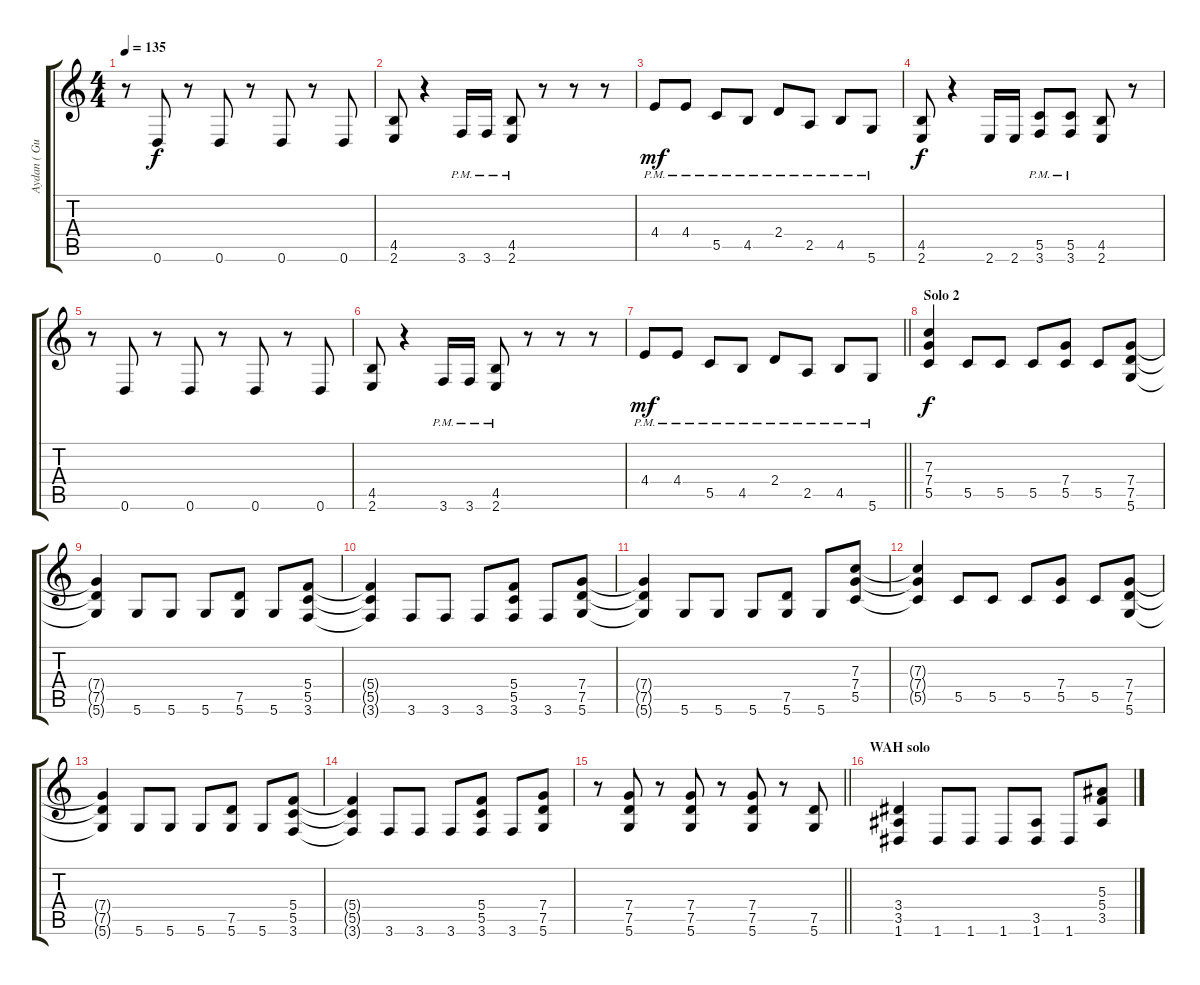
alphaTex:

\track ("Aydan ( Guitar 1 )" "Aydan ( Gu") {instrument distortionguitar}
\staff {score tabs}
\tuning (D4 A3 F3 C3 G2 D2) {hide}
\ts (4 4)
\tempo 135
\clef g2
\ks c
r.8{dy f} 0.6.8 r.8 0.6.8 r.8 0.6.8 r.8 0.6.8 |
(4.5 2.6).8 r.4 3.6{pm}.16 3.6{pm}.16 (4.5{pm} 2.6{pm}).8 r.8 r.8 r.8 |
4.4{pm}.8{dy mf} 4.4{pm}.8 5.5{pm}.8 4.5{pm}.8 2.4{pm}.8 2.5{pm}.8 4.5{pm}.8 5.6{pm}.8 |
(4.5 2.6).8{dy f} r.4 2.6.16 2.6.16 (5.5{pm} 3.6{pm}).8 (5.5{pm} 3.6{pm}).8 (4.5 2.6).8 r.8 |
r.8 0.6.8 r.8 0.6.8 r.8 0.6.8 r.8 0.6.8 |
(4.5 2.6).8 r.4 3.6{pm}.16 3.6{pm}.16 (4.5{pm} 2.6{pm}).8 r.8 r.8 r.8 |
\barLineRight lightlight
4.4{pm}.8{dy mf} 4.4{pm}.8 5.5{pm}.8 4.5{pm}.8 2.4{pm}.8 2.5{pm}.8 4.5{pm}.8 5.6{pm}.8 |
\section ("" "Solo 2")
(7.3 7.4 5.5).4{dy f} 5.5.8 5.5.8 5.5.8 (7.4 5.5).8 5.5.8 (7.4 7.5 5.6).8 |
(7.4{t} 7.5{t} 5.6{t}).4 5.6.8 5.6.8 5.6.8 (7.5 5.6).8 5.6.8 (5.4 5.5 3.6).8 |
(5.4{t} 5.5{t} 3.6{t}).4 3.6.8 3.6.8 3.6.8 (5.4 5.5 3.6).8 3.6.8 (7.4 7.5 5.6).8 |
(7.4{t} 7.5{t} 5.6{t}).4 5.6.8 5.6.8 5.6.8 (7.5 5.6).8 5.6.8 (7.3 7.4 5.5).8 |
(7.3{t} 7.4{t} 5.5{t}).4 5.5.8 5.5.8 5.5.8 (7.4 5.5).8 5.5.8 (7.4 7.5 5.6).8 |
(7.4{t} 7.5{t} 5.6{t}).4 5.6.8 5.6.8 5.6.8 (7.5 5.6).8 5.6.8 (5.4 5.5 3.6).8 |
(5.4{t} 5.5{t} 3.6{t}).4 3.6.8 3.6.8 3.6.8 (5.4 5.5 3.6).8 3.6.8 (7.4 7.5 5.6).8 |
\barLineRight lightlight
r.8 (7.4 7.5 5.6).8 r.8 (7.4 7.5 5.6).8 r.8 (7.4 7.5 5.6).8 r.8 (7.5 5.6).8 |
\section ("" "WAH solo")
(3.4 3.5 1.6).4 1.6.8 1.6.8 1.6.8 (3.5 1.6).8 1.6.8 (5.3 5.4 3.5).8
